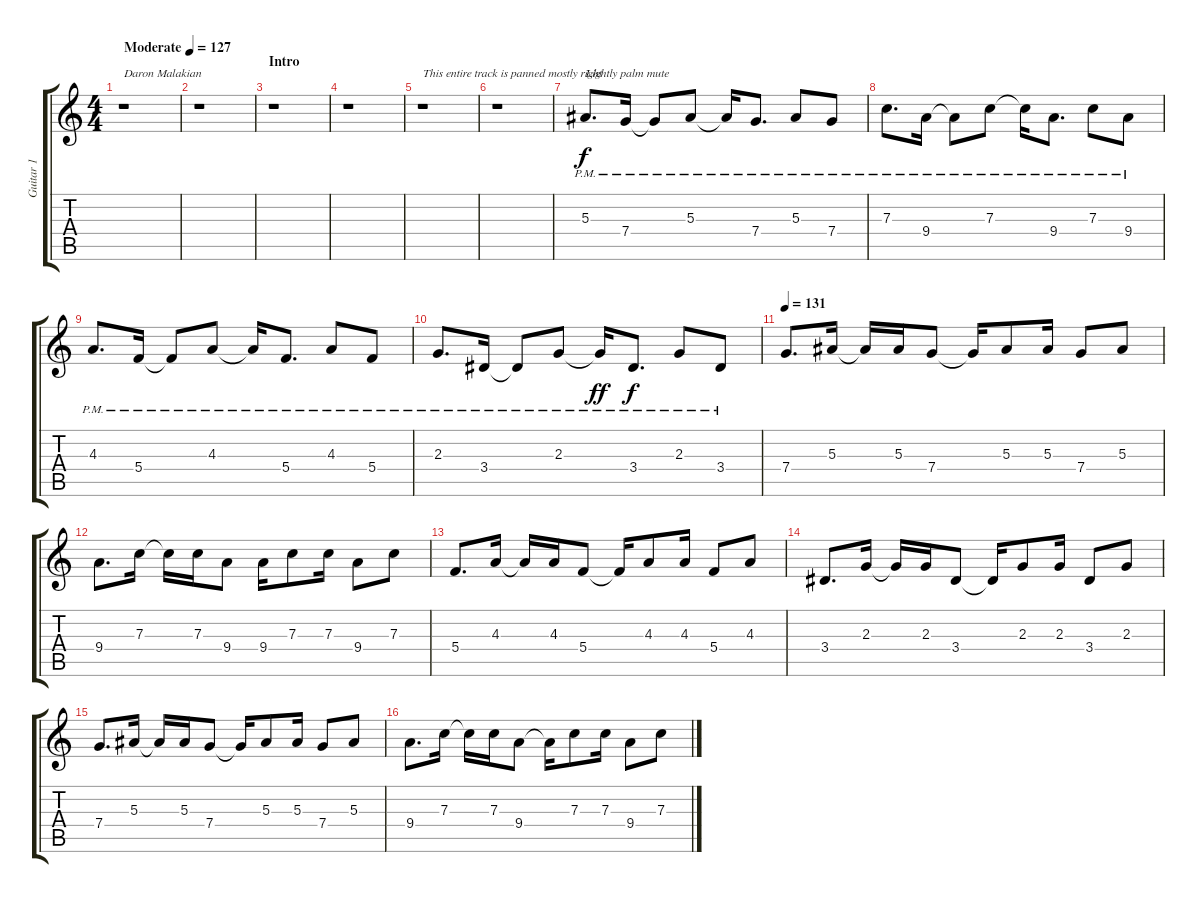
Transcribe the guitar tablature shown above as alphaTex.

\track ("Guitar 1" "Guitar 1") {instrument distortionguitar}
\staff {score tabs}
\tuning (D4 A3 F3 C3 G2 C2) {hide}
\ts (4 4)
\tempo (127 "Moderate")
\clef g2
\ks c
r.1{txt "Daron Malakian" dy f instrument distortionguitar} |
r.1 |
\section ("" "Intro")
r.1 |
r.1 |
r.1{txt "This entire track is panned mostly right"} |
r.1 |
5.3{pm}.8{d txt "Lightly palm mute"} 7.4{pm}.16 7.4{pm t}.8 5.3{pm}.8 5.3{pm t}.16 7.4{pm}.8{d} 5.3{pm}.8 7.4{pm}.8 |
7.3{pm}.8{d} 9.4{pm}.16 9.4{pm t}.8 7.3{pm}.8 7.3{pm t}.16 9.4{pm}.8{d} 7.3{pm}.8 9.4{pm}.8 |
4.3{pm}.8{d} 5.4{pm}.16 5.4{pm t}.8 4.3{pm}.8 4.3{pm t}.16 5.4{pm}.8{d} 4.3{pm}.8 5.4{pm}.8 |
2.3{pm}.8{d} 3.4{pm}.16 3.4{pm t}.8 2.3{pm}.8 2.3{pm t}.16{dy ff} 3.4{pm}.8{d dy f} 2.3{pm}.8 3.4{pm}.8 |
\tempo 131
7.4.8{d} 5.3.16 5.3{t}.16 5.3.16 7.4.8 7.4{t}.16 5.3.8 5.3.16 7.4.8 5.3.8 |
9.4.8{d} 7.3.16 7.3{t}.16 7.3.16 9.4.8 9.4.16 7.3.8 7.3.16 9.4.8 7.3.8 |
5.4.8{d} 4.3.16 4.3{t}.16 4.3.16 5.4.8 5.4{t}.16 4.3.8 4.3.16 5.4.8 4.3.8 |
3.4.8{d} 2.3.16 2.3{t}.16 2.3.16 3.4.8 3.4{t}.16 2.3.8 2.3.16 3.4.8 2.3.8 |
7.4.8{d} 5.3.16 5.3{t}.16 5.3.16 7.4.8 7.4{t}.16 5.3.8 5.3.16 7.4.8 5.3.8 |
9.4.8{d} 7.3.16 7.3{t}.16 7.3.16 9.4.8 9.4{t}.16 7.3.8 7.3.16 9.4.8 7.3.8
